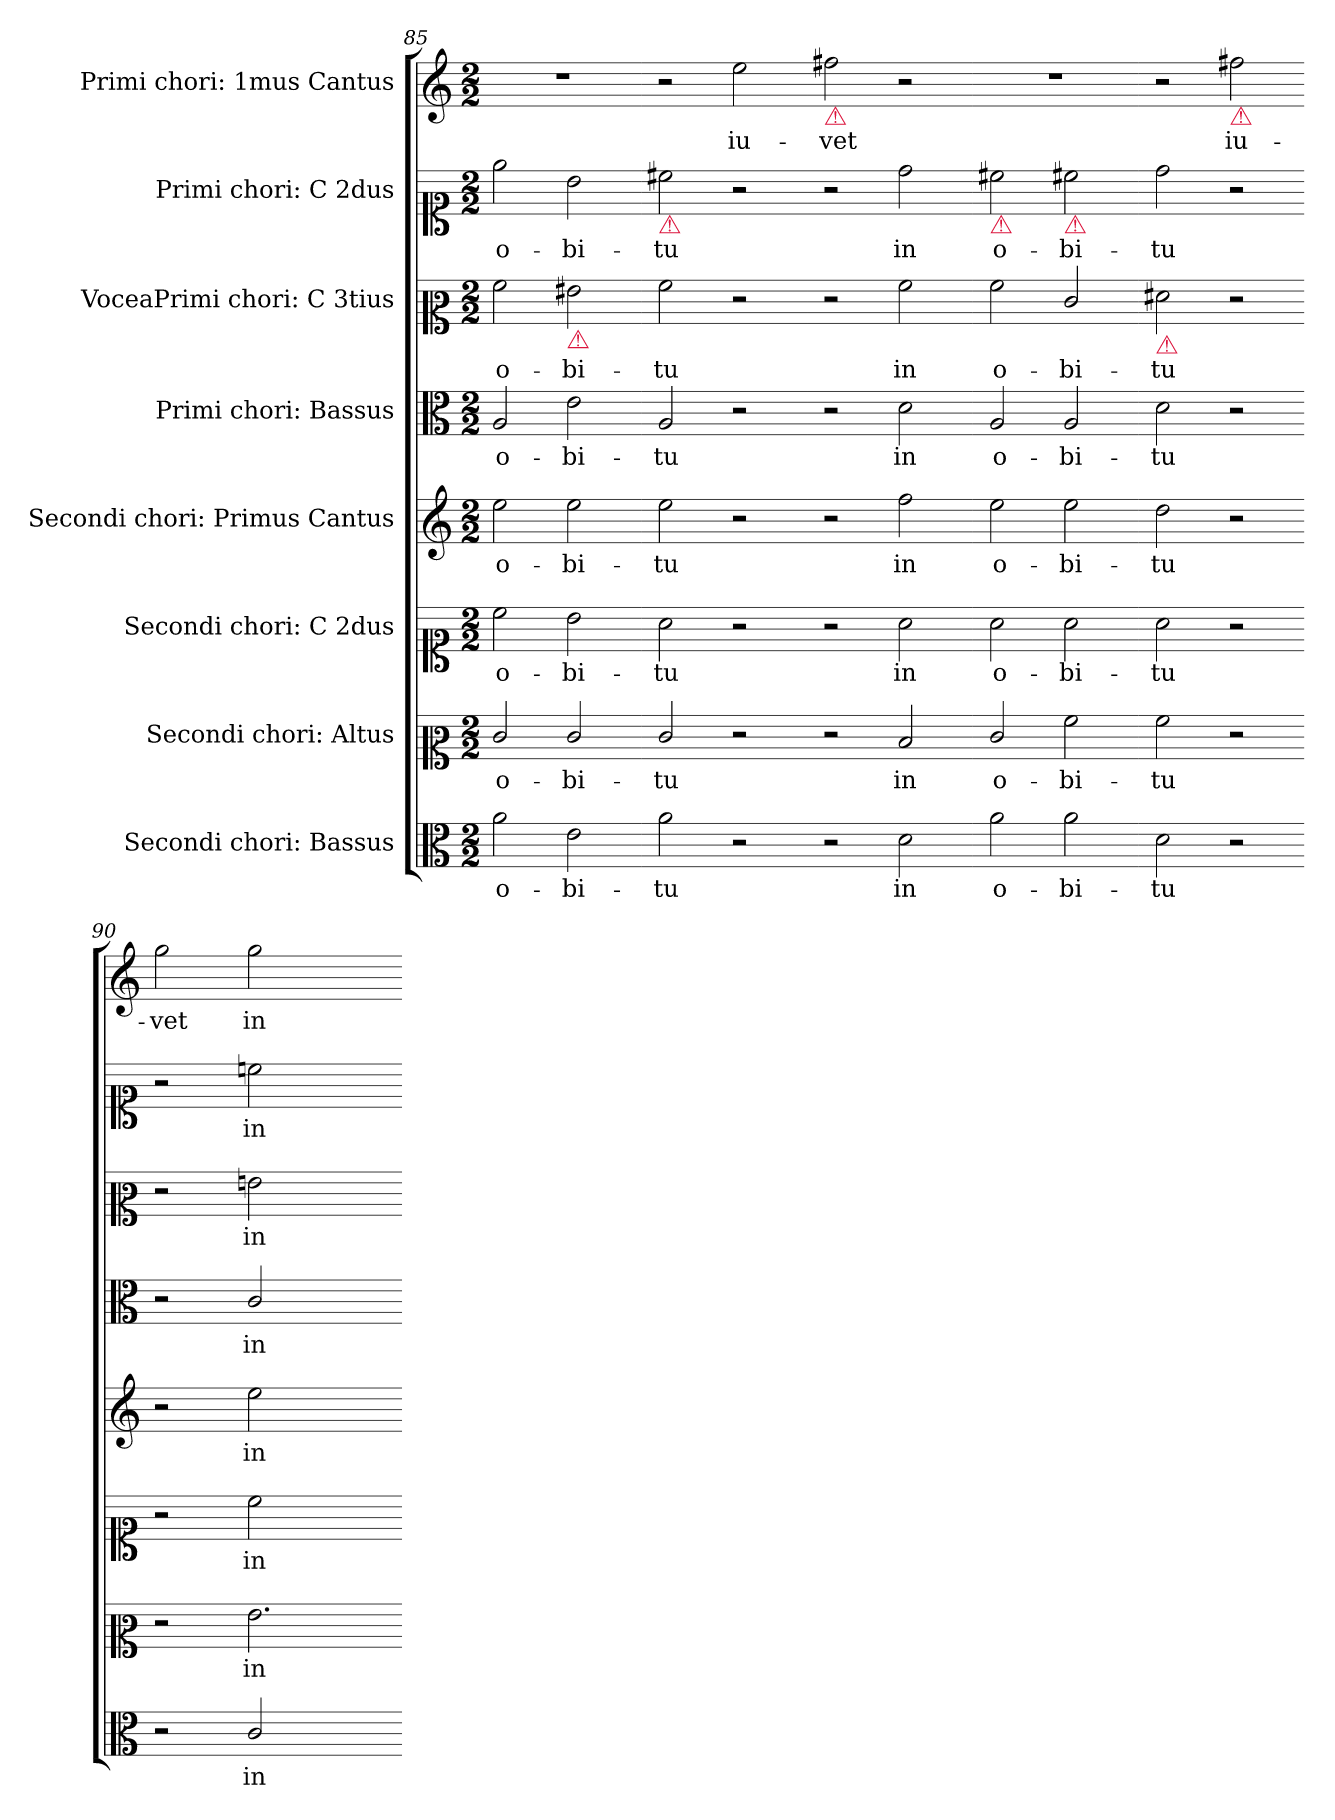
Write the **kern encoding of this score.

**kern	**text	**kern	**text	**kern	**text	**kern	**text	**kern	**text	**kern	**text	**kern	**text	**kern	**text
*part8	*part8	*part7	*part7	*part6	*part6	*part5	*part5	*part4	*part4	*part3	*part3	*part2	*part2	*part1	*part1
*staff8	*staff8	*staff7	*staff7	*staff6	*staff6	*staff5	*staff5	*staff4	*staff4	*staff3	*staff3	*staff2	*staff2	*staff1	*staff1
*I"Secondi chori: Bassus	*	*I"Secondi chori: Altus	*	*I"Secondi chori: C 2dus	*	*I"Secondi chori: Primus Cantus	*	*I"Primi chori: Bassus	*	*I"VoceaPrimi chori: C 3tius	*	*I"Primi chori: C 2dus	*	*I"Primi chori: 1mus Cantus	*
*clefC3	*	*clefC2	*	*clefC1	*	*clefG2	*	*clefC3	*	*clefC2	*	*clefC1	*	*clefG2	*
*k[]	*	*k[]	*	*k[]	*	*k[]	*	*k[]	*	*k[]	*	*k[]	*	*k[]	*
*C:	*	*C:	*	*C:	*	*C:	*	*C:	*	*C:	*	*C:	*	*C:	*
*M2/2	*	*M2/2	*	*M2/2	*	*M2/2	*	*M2/2	*	*M2/2	*	*M2/2	*	*M2/2	*
=85	=85	=85	=85	=85	=85	=85	=85	=85	=85	=85	=85	=85	=85	=85	=85
2a\	o-	2e/	o-	2cc\	o-	2ee\	o-	2A/	o-	2a\	o-	2ee\	o-	1r	.
!	!	!	!	!	!	!	!	!	!	!LO:TX:b:color=crimson:t=⚠	!	!	!	!	!
2e\	-bi-	2e/	-bi-	2b\	-bi-	2ee\	-bi-	2e\	-bi-	2g#X\	-bi-	2b\	-bi-	.	.
=86-	=86-	=86-	=86-	=86-	=86-	=86-	=86-	=86-	=86-	=86-	=86-	=86-	=86-	=86-	=86-
!	!	!	!	!	!	!	!	!	!	!	!	!LO:TX:b:color=crimson:t=⚠	!	!	!
2a\	-tu	2e/	-tu	2a\	-tu	2ee\	-tu	2A/	-tu	2a\	-tu	2cc#X\	-tu	2r	.
2r	.	2r	.	2r	.	2r	.	2r	.	2r	.	2r	.	2ee\	iu-
=87-	=87-	=87-	=87-	=87-	=87-	=87-	=87-	=87-	=87-	=87-	=87-	=87-	=87-	=87-	=87-
!	!	!	!	!	!	!	!	!	!	!	!	!	!	!LO:TX:b:color=crimson:t=⚠	!
2r	.	2r	.	2r	.	2r	.	2r	.	2r	.	2r	.	2ff#X\	-vet
2d\	in	2d/	in	2a\	in	2ff\	in	2d\	in	2a\	in	2dd\	in	2r	.
=88-	=88-	=88-	=88-	=88-	=88-	=88-	=88-	=88-	=88-	=88-	=88-	=88-	=88-	=88-	=88-
!	!	!	!	!	!	!	!	!	!	!	!	!LO:TX:b:color=crimson:t=⚠	!	!	!
2a\	o-	2e/	o-	2a\	o-	2ee\	o-	2A/	o-	2a\	o-	2cc#X\	o-	1r	.
!	!	!	!	!	!	!	!	!	!	!	!	!LO:TX:b:color=crimson:t=⚠	!	!	!
2a\	-bi-	2a\	-bi-	2a\	-bi-	2ee\	-bi-	2A/	-bi-	2e/	-bi-	2cc#X\	-bi-	.	.
=89-	=89-	=89-	=89-	=89-	=89-	=89-	=89-	=89-	=89-	=89-	=89-	=89-	=89-	=89-	=89-
!	!	!	!	!	!	!	!	!	!	!LO:TX:b:color=crimson:t=⚠	!	!	!	!	!
2d\	-tu	2a\	-tu	2a\	-tu	2dd\	-tu	2d\	-tu	2f#X\	-tu	2dd\	-tu	2r	.
!	!	!	!	!	!	!	!	!	!	!	!	!	!	!LO:TX:b:color=crimson:t=⚠	!
2r	.	2r	.	2r	.	2r	.	2r	.	2r	.	2r	.	2ff#X\	iu-
=90-	=90-	=90-	=90-	=90-	=90-	=90-	=90-	=90-	=90-	=90-	=90-	=90-	=90-	=90-	=90-
2r	.	2r	.	2r	.	2r	.	2r	.	2r	.	2r	.	2gg\	-vet
2c/	in	2.g\	in	2cc\	in	2ee\	in	2c/	in	2gn\	in	2ccn\	in	2gg\	in
4ryy	.	.	.	4ryy	.	4ryy	.	4ryy	.	4ryy	.	4ryy	.	4ryy	.
=-	=-	=-	=-	=-	=-	=-	=-	=-	=-	=-	=-	=-	=-	=-	=-
*-	*-	*-	*-	*-	*-	*-	*-	*-	*-	*-	*-	*-	*-	*-	*-
